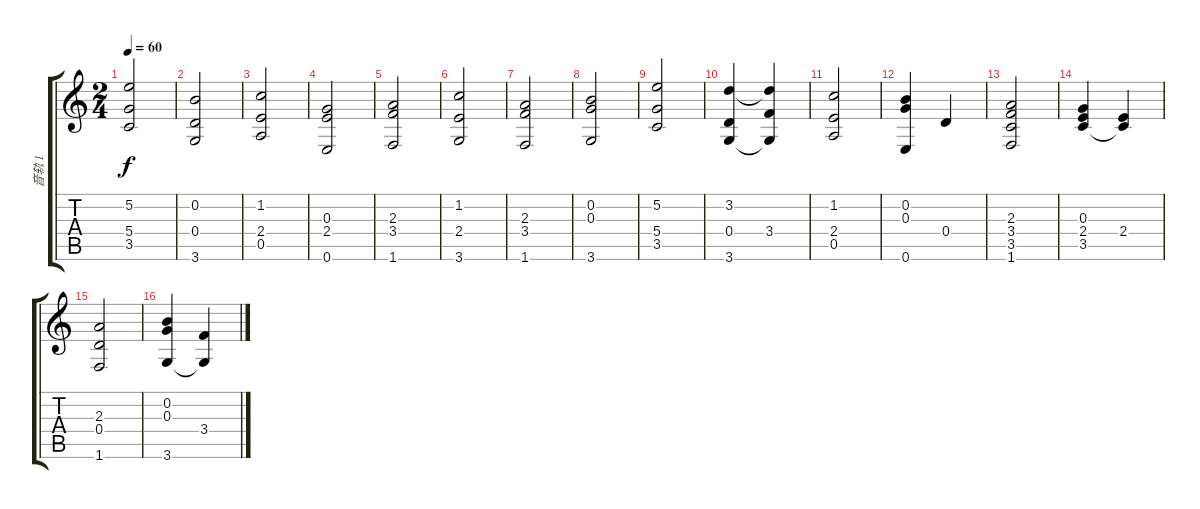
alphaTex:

\track ("音轨 1" "音轨 1") {instrument acousticguitarnylon}
\staff {score tabs}
\tuning (E4 B3 G3 D3 A2 E2) {hide}
\ts (2 4)
\tempo 60
\clef g2
\ks c
(5.2 5.4 3.5).2{dy f instrument acousticguitarnylon} |
(0.2 0.4 3.6).2 |
(1.2 2.4 0.5).2 |
(0.3 2.4 0.6).2 |
(2.3 3.4 1.6).2 |
(1.2 2.4 3.6).2 |
(2.3 3.4 1.6).2 |
(0.2 0.3 3.6).2 |
(5.2 5.4 3.5).2 |
(3.2 0.4 3.6).4 (3.2{t} 3.4 3.6{t}).4 |
(1.2 2.4 0.5).2 |
(0.2 0.3 0.6).4 0.4.4 |
(2.3 3.4 3.5 1.6).2 |
(0.3 2.4 3.5).4 (2.4 3.5{t}).4 |
(2.3 0.4 1.6).2 |
(0.2 0.3 3.6).4 (3.4 3.6{t}).4
